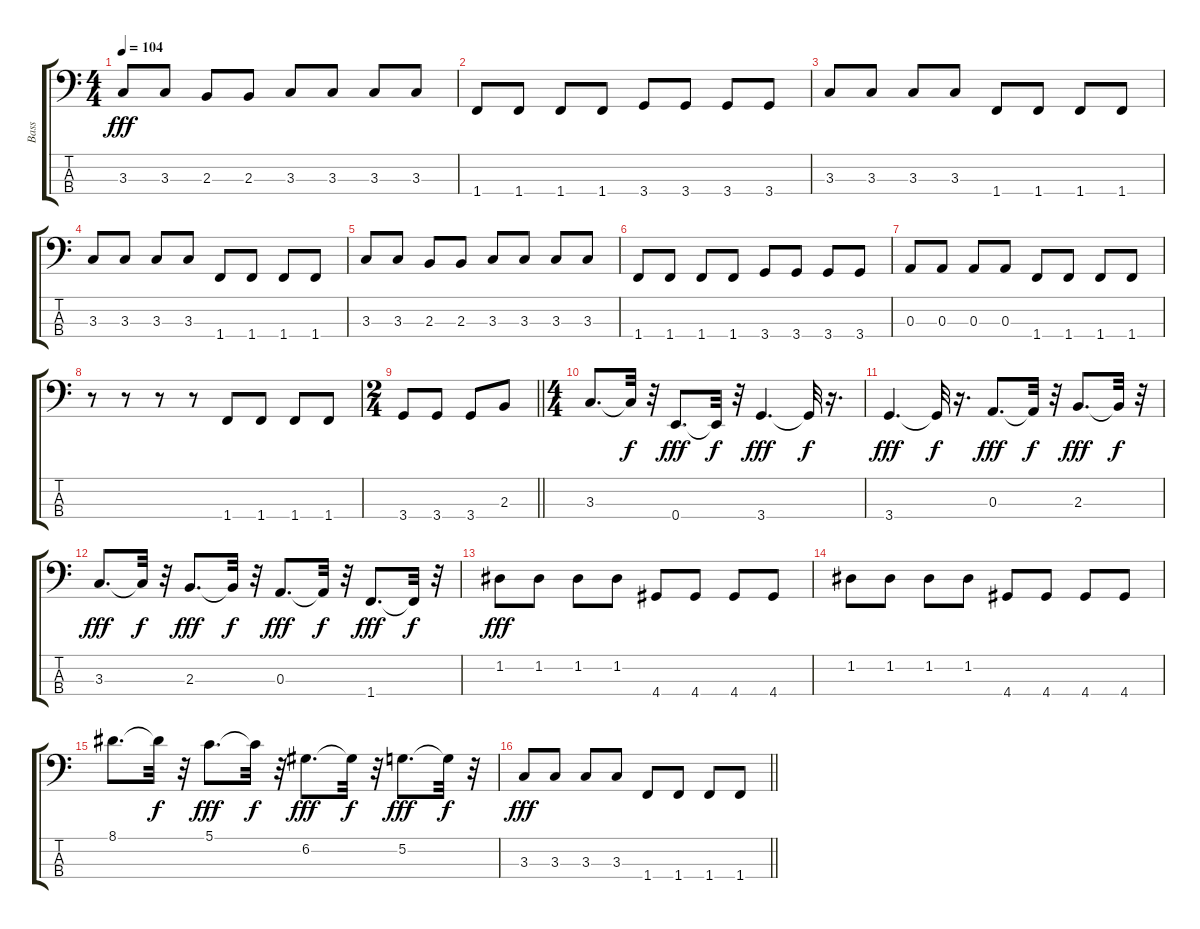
\track ("Bass" "Bass") {instrument synthbass2}
\staff {score tabs}
\tuning (G2 D2 A1 E1) {hide}
\ts (4 4)
\tempo 104
\clef f4
\ks c
3.3.8{dy fff} 3.3.8 2.3.8 2.3.8 3.3.8 3.3.8 3.3.8 3.3.8 |
1.4.8 1.4.8 1.4.8 1.4.8 3.4.8 3.4.8 3.4.8 3.4.8 |
3.3.8 3.3.8 3.3.8 3.3.8 1.4.8 1.4.8 1.4.8 1.4.8 |
3.3.8 3.3.8 3.3.8 3.3.8 1.4.8 1.4.8 1.4.8 1.4.8 |
3.3.8 3.3.8 2.3.8 2.3.8 3.3.8 3.3.8 3.3.8 3.3.8 |
1.4.8 1.4.8 1.4.8 1.4.8 3.4.8 3.4.8 3.4.8 3.4.8 |
0.3.8 0.3.8 0.3.8 0.3.8 1.4.8 1.4.8 1.4.8 1.4.8 |
r.8 r.8 r.8 r.8 1.4.8 1.4.8 1.4.8 1.4.8 |
\ts (2 4)
\barLineRight lightlight
3.4.8 3.4.8 3.4.8 2.3.8 |
\ts (4 4)
3.3.8{d} 3.3{t}.32{dy f} r.32 0.4.8{d dy fff} 0.4{t}.32{dy f} r.32 3.4.4{d dy fff} 3.4{t}.32{dy f} r.16{d} |
3.4.4{d dy fff} 3.4{t}.32{dy f} r.16{d} 0.3.8{d dy fff} 0.3{t}.32{dy f} r.32 2.3.8{d dy fff} 2.3{t}.32{dy f} r.32 |
3.3.8{d dy fff} 3.3{t}.32{dy f} r.32 2.3.8{d dy fff} 2.3{t}.32{dy f} r.32 0.3.8{d dy fff} 0.3{t}.32{dy f} r.32 1.4.8{d dy fff} 1.4{t}.32{dy f} r.32 |
1.2.8{dy fff} 1.2.8 1.2.8 1.2.8 4.4.8 4.4.8 4.4.8 4.4.8 |
1.2.8 1.2.8 1.2.8 1.2.8 4.4.8 4.4.8 4.4.8 4.4.8 |
8.1.8{d} 8.1{t}.32{dy f} r.32 5.1.8{d dy fff} 5.1{t}.32{dy f} r.32 6.2.8{d dy fff} 6.2{t}.32{dy f} r.32 5.2.8{d dy fff} 5.2{t}.32{dy f} r.32 |
\barLineRight lightlight
3.3.8{dy fff} 3.3.8 3.3.8 3.3.8 1.4.8 1.4.8 1.4.8 1.4.8
